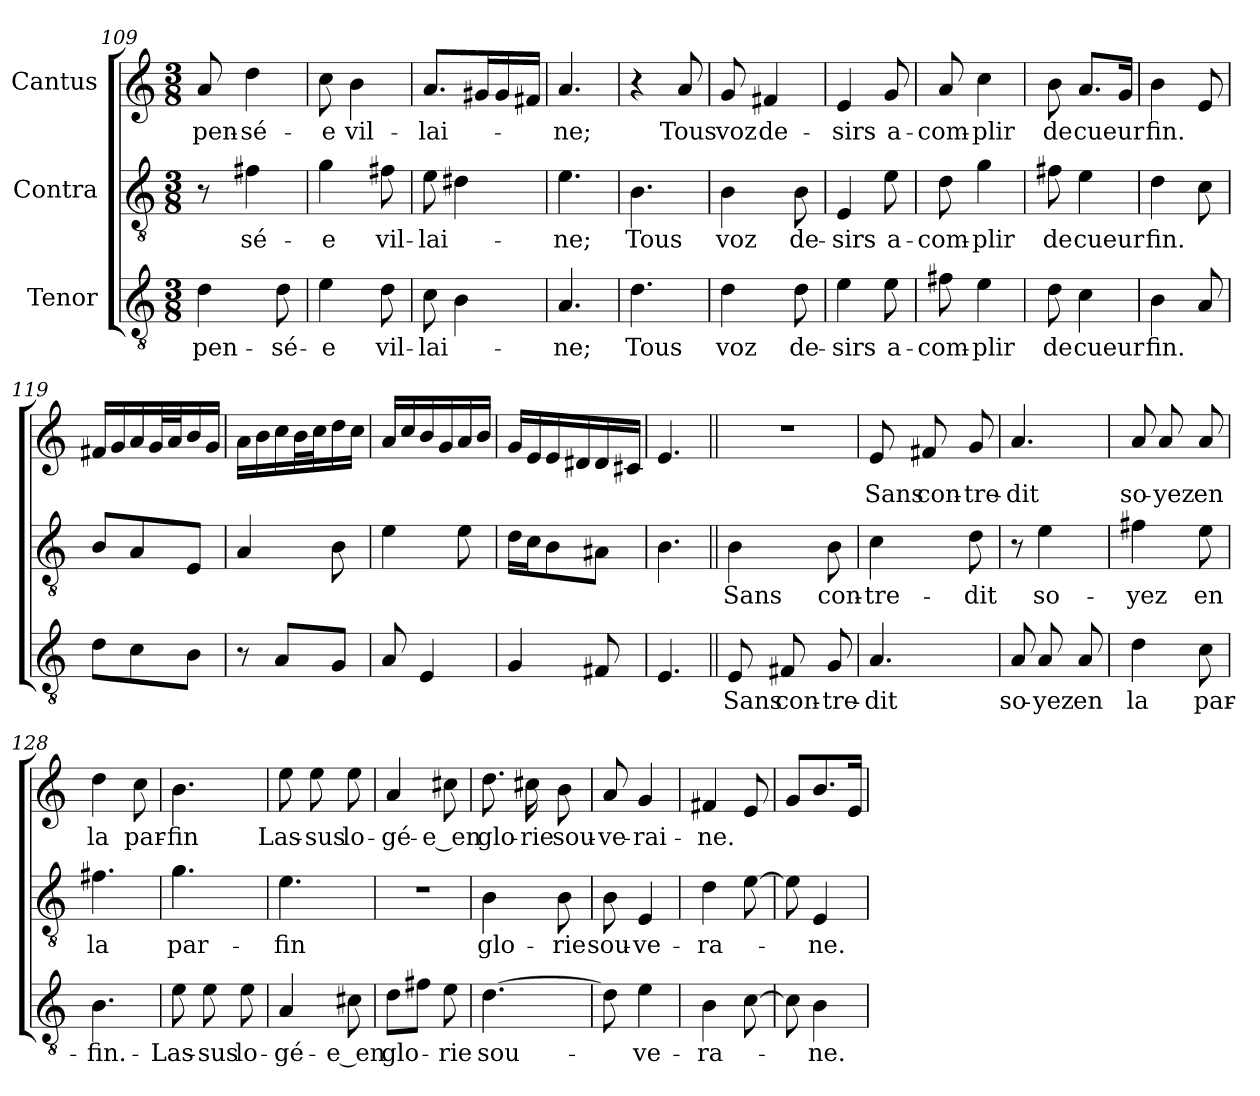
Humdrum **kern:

**kern	**text	**kern	**text	**kern	**text
*part3	*part3	*part2	*part2	*part1	*part1
*staff3	*staff3	*staff2	*staff2	*staff1	*staff1
*I"Tenor	*	*I"Contra	*	*I"Cantus	*
*clefGv2	*	*clefGv2	*	*clefG2	*
*k[]	*	*k[]	*	*k[]	*
*C:	*	*C:	*	*C:	*
*M3/8	*	*M3/8	*	*M3/8	*
=109	=109	=109	=109	=109	=109
!	!LO:LY:b	!	!	!	!LO:LY:b
4d\	pen-	8r	.	8a/	pen-
!	!	!	!LO:LY:b	!	!LO:LY:b
.	.	4f#X\	sé-	4dd\	-sé-
!	!LO:LY:b	!	!	!	!
8d\	-sé-	.	.	.	.
=110	=110	=110	=110	=110	=110
!	!LO:LY:b	!	!LO:LY:b	!	!LO:LY:b
4e\	-e	4g\	-e	8cc\	-e
!	!	!	!	!	!LO:LY:b
.	.	.	.	4b\	vil-
!	!LO:LY:b	!	!LO:LY:b	!	!
8d\	vil-	8f#X\	vil-	.	.
=111	=111	=111	=111	=111	=111
!	!LO:LY:b	!	!LO:LY:b	!	!LO:LY:b
8c\	-lai-	8e\	-lai-	8.a/L	-lai-
4B\	.	4d#X\	.	.	.
.	.	.	.	16g#X/L	.
.	.	.	.	16g#/	.
.	.	.	.	16f#X/JJ	.
!!LO:PB:g=z
=112	=112	=112	=112	=112	=112
!	!LO:LY:b	!	!LO:LY:b	!	!LO:LY:b
4.A/	-ne;	4.e\	-ne;	4.a/	-ne;
=113	=113	=113	=113	=113	=113
!	!LO:LY:b	!	!LO:LY:b	!	!
4.d\	Tous	4.B\	Tous	4r	.
!	!	!	!	!	!LO:LY:b
.	.	.	.	8a/	Tous
=114	=114	=114	=114	=114	=114
!	!LO:LY:b	!	!LO:LY:b	!	!LO:LY:b
4d\	voz	4B\	voz	8g/	voz
!	!	!	!	!	!LO:LY:b
.	.	.	.	4f#X/	de-
!	!LO:LY:b	!	!LO:LY:b	!	!
8d\	de-	8B\	de-	.	.
=115	=115	=115	=115	=115	=115
!	!LO:LY:b	!	!LO:LY:b	!	!LO:LY:b
4e\	-sirs	4E/	-sirs	4e/	-sirs
!	!LO:LY:b	!	!LO:LY:b	!	!LO:LY:b
8e\	a-	8e\	a-	8g/	a-
=116	=116	=116	=116	=116	=116
!	!LO:LY:b	!	!LO:LY:b	!	!LO:LY:b
8f#X\	-com-	8d\	-com-	8a/	-com-
!	!LO:LY:b	!	!LO:LY:b	!	!LO:LY:b
4e\	-plir	4g\	-plir	4cc\	-plir
=117	=117	=117	=117	=117	=117
!	!LO:LY:b	!	!LO:LY:b	!	!LO:LY:b
8d\	de	8f#X\	de	8b\	de
!	!LO:LY:b	!	!LO:LY:b	!	!LO:LY:b
4c\	cueur	4e\	cueur	8.a/L	cueur
.	.	.	.	16g/Jk	.
=118	=118	=118	=118	=118	=118
!	!LO:LY:b	!	!LO:LY:b	!	!LO:LY:b
4B\	fin.	4d\	fin.	4b\	fin.
8A/	.	8c\	.	8e/	.
=119	=119	=119	=119	=119	=119
8d\L	.	8B/L	.	16f#X/LL	.
.	.	.	.	16g/	.
8c\	.	8A/	.	16a/	.
.	.	.	.	32g/L	.
.	.	.	.	32a/J	.
8B\J	.	8E/J	.	16b/	.
.	.	.	.	16g/JJ	.
!!LO:LB:g=z
=120	=120	=120	=120	=120	=120
8r	.	4A/	.	16a\LL	.
.	.	.	.	16b\	.
8A/L	.	.	.	16cc\	.
.	.	.	.	32b\L	.
.	.	.	.	32cc\J	.
8G/J	.	8B\	.	16dd\	.
.	.	.	.	16cc\JJ	.
=121	=121	=121	=121	=121	=121
8A/	.	4e\	.	16a/LL	.
.	.	.	.	16cc/	.
4E/	.	.	.	16b/	.
.	.	.	.	16g/	.
.	.	8e\	.	16a/	.
.	.	.	.	16b/JJ	.
=122	=122	=122	=122	=122	=122
4G/	.	16d\LL	.	16g/LL	.
.	.	16c\J	.	16e/	.
.	.	8B\	.	16e/	.
.	.	.	.	16d#X/	.
8F#X/	.	8A#X\J	.	16d#/	.
.	.	.	.	16c#X/JJ	.
=123	=123	=123	=123	=123	=123
4.E/	.	4.B\	.	4.e/	.
=124||	=124||	=124||	=124||	=124||	=124||
!	!LO:LY:b	!	!LO:LY:b	!	!
8E/	Sans	4B\	Sans	4.r	.
!	!LO:LY:b	!	!	!	!
8F#X/	con-	.	.	.	.
!	!LO:LY:b	!	!LO:LY:b	!	!
8G/	-tre-	8B\	con-	.	.
=125	=125	=125	=125	=125	=125
!	!LO:LY:b	!	!LO:LY:b	!	!LO:LY:b
4.A/	-dit	4c\	-tre-	8e/	Sans
!	!	!	!	!	!LO:LY:b
.	.	.	.	8f#X/	con-
!	!	!	!LO:LY:b	!	!LO:LY:b
.	.	8d\	-dit	8g/	-tre-
=126	=126	=126	=126	=126	=126
!	!LO:LY:b	!	!	!	!LO:LY:b
8A/	so-	8r	.	4.a/	-dit
!	!LO:LY:b	!	!LO:LY:b	!	!
8A/	-yez	4e\	so-	.	.
!	!LO:LY:b	!	!	!	!
8A/	en	.	.	.	.
=127	=127	=127	=127	=127	=127
!	!LO:LY:b	!	!LO:LY:b	!	!LO:LY:b
4d\	la	4f#X\	-yez	8a/	so-
!	!	!	!	!	!LO:LY:b
.	.	.	.	8a/	-yez
!	!LO:LY:b	!	!LO:LY:b	!	!LO:LY:b
8c\	par-	8e\	en	8a/	en
!!LO:LB:g=z
=128	=128	=128	=128	=128	=128
!	!LO:LY:b	!	!LO:LY:b	!	!LO:LY:b
4.B\	-fin.-	4.f#X\	la	4dd\	la
!	!	!	!	!	!LO:LY:b
.	.	.	.	8cc\	par-
=129	=129	=129	=129	=129	=129
!	!LO:LY:b	!	!LO:LY:b	!	!LO:LY:b
8e\	-Las-	4.g\	par-	4.b\	-fin
!	!LO:LY:b	!	!	!	!
8e\	-sus	.	.	.	.
!	!LO:LY:b	!	!	!	!
8e\	lo-	.	.	.	.
=130	=130	=130	=130	=130	=130
!	!LO:LY:b	!	!LO:LY:b	!	!LO:LY:b
4A/	-gé-	4.e\	-fin	8ee\	Las-
!	!	!	!	!	!LO:LY:b
.	.	.	.	8ee\	-sus
!	!LO:LY:b	!	!	!	!LO:LY:b
8c#X\	-e_en	.	.	8ee\	lo-
=131	=131	=131	=131	=131	=131
!	!LO:LY:b	!	!	!	!LO:LY:b
8d\L	glo-	4.r	.	4a/	-gé-
8f#X\J	.	.	.	.	.
!	!LO:LY:b	!	!	!	!LO:LY:b
8e\	-rie	.	.	8cc#X\	-e_en
=132	=132	=132	=132	=132	=132
!	!LO:LY:b	!	!LO:LY:b	!	!LO:LY:b
[4.d\	sou-	4B\	glo-	8.dd\	glo-
!	!	!	!	!	!LO:LY:b
.	.	.	.	16cc#X\	-rie
!	!	!	!LO:LY:b	!	!LO:LY:b
.	.	8B\	-rie	8b\	sou-
=133	=133	=133	=133	=133	=133
!	!	!	!LO:LY:b	!	!LO:LY:b
8d\]	.	8B\	sou-	8a/	-ve-
!	!LO:LY:b	!	!LO:LY:b	!	!LO:LY:b
4e\	-ve-	4E/	-ve-	4g/	-rai-
=134	=134	=134	=134	=134	=134
!	!LO:LY:b	!	!LO:LY:b	!	!LO:LY:b
4B\	-ra-	4d\	-ra-	4f#X/	-ne.
[8c\	.	[8e\	.	8e/	.
=135	=135	=135	=135	=135	=135
8c\]	.	8e\]	.	8g/L	.
!	!LO:LY:b	!	!LO:LY:b	!	!
4B\	-ne.	4E/	-ne.	8.b/	.
.	.	.	.	16e/Jk	.
=	=	=	=	=	=
*-	*-	*-	*-	*-	*-
